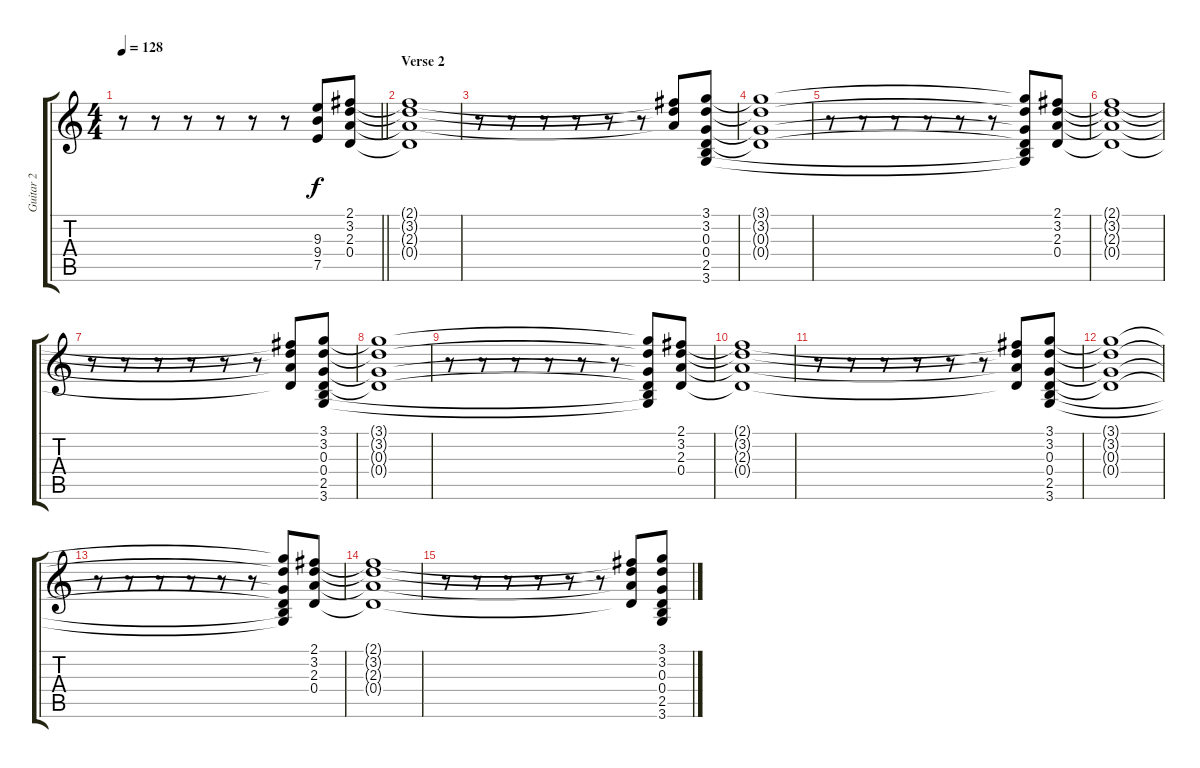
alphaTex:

\track ("Guitar 2" "Guitar 2") {instrument acousticguitarsteel}
\staff {score tabs}
\tuning (E4 B3 G3 D3 A2 E2) {hide}
\ts (4 4)
\tempo 128
\clef g2
\barLineRight lightlight
\ks c
r.8{dy f} r.8 r.8 r.8 r.8 r.8 (9.3{t} 9.4{t} 7.5{t}).8 (2.1 3.2 2.3 0.4).8 |
\section ("" "Verse 2")
(2.1{t} 3.2{t} 2.3{t} 0.4{t}).1 |
r.8 r.8 r.8 r.8 r.8 r.8 (2.1{t} 3.2{t} 2.3{t}).8 (3.1 3.2 0.3 0.4 2.5 3.6).8 |
(3.1{t} 3.2{t} 0.3{t} 0.4{t}).1 |
r.8 r.8 r.8 r.8 r.8 r.8 (3.1{t} 3.2{t} 0.3{t} 0.4{t} 2.5{t} 3.6{t}).8 (2.1 3.2 2.3 0.4).8 |
(2.1{t} 3.2{t} 2.3{t} 0.4{t}).1 |
r.8 r.8 r.8 r.8 r.8 r.8 (2.1{t} 3.2{t} 2.3{t} 0.4{t}).8 (3.1 3.2 0.3 0.4 2.5 3.6).8 |
(3.1{t} 3.2{t} 0.3{t} 0.4{t}).1 |
r.8 r.8 r.8 r.8 r.8 r.8 (3.1{t} 3.2{t} 0.3{t} 0.4{t} 2.5{t} 3.6{t}).8 (2.1 3.2 2.3 0.4).8 |
(2.1{t} 3.2{t} 2.3{t} 0.4{t}).1 |
r.8 r.8 r.8 r.8 r.8 r.8 (2.1{t} 3.2{t} 2.3{t} 0.4{t}).8 (3.1 3.2 0.3 0.4 2.5 3.6).8 |
(3.1{t} 3.2{t} 0.3{t} 0.4{t}).1 |
r.8 r.8 r.8 r.8 r.8 r.8 (3.1{t} 3.2{t} 0.3{t} 0.4{t} 2.5{t} 3.6{t}).8 (2.1 3.2 2.3 0.4).8 |
(2.1{t} 3.2{t} 2.3{t} 0.4{t}).1 |
r.8 r.8 r.8 r.8 r.8 r.8 (2.1{t} 3.2{t} 2.3{t} 0.4{t}).8 (3.1 3.2 0.3 0.4 2.5 3.6).8
